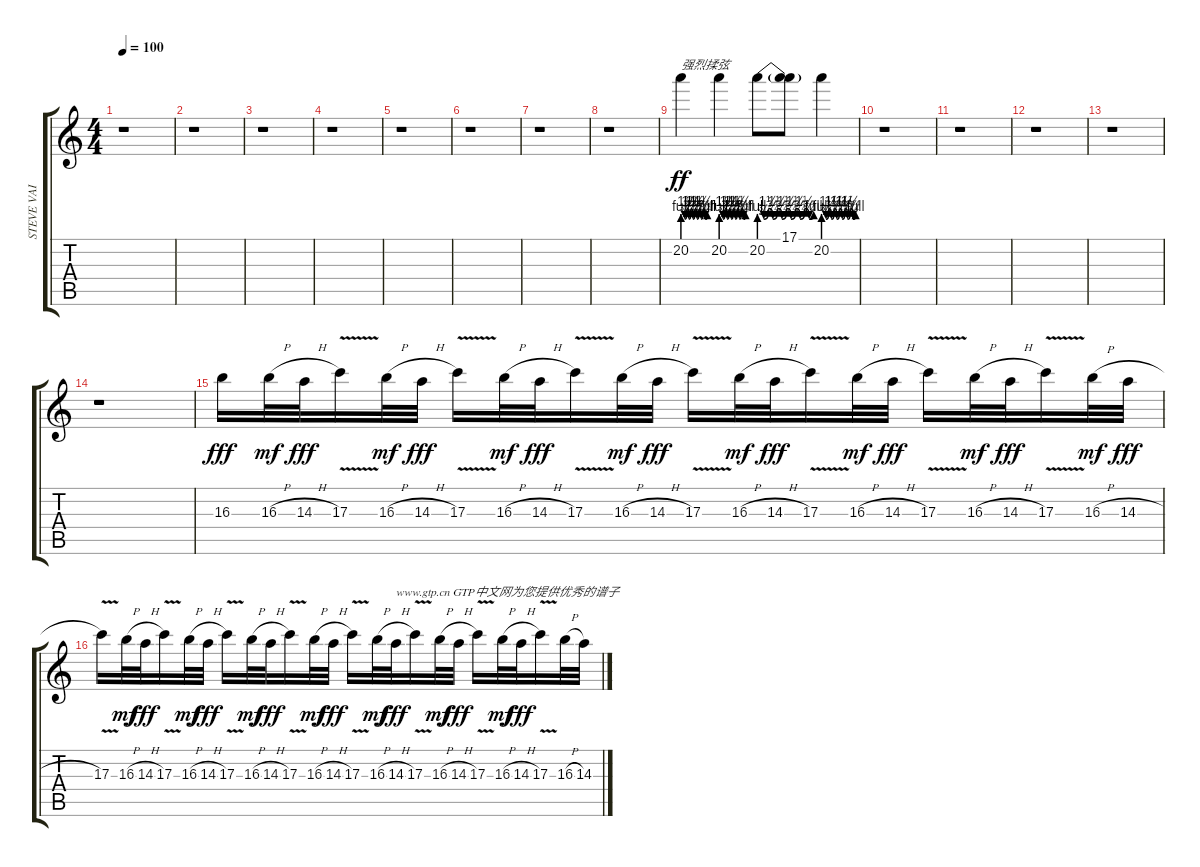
\track ("STEVE VAI (DELAY)" "STEVE VAI ") {instrument overdrivenguitar}
\staff {score tabs}
\tuning (E4 B3 G3 D3 A2 E2) {hide}
\ts (4 4)
\tempo 100
\clef g2
\ks c
r.1{dy f} |
r.1 |
r.1 |
r.1 |
r.1 |
r.1 |
r.1 |
r.1 |
20.2{be (custom 0 4 5 3 10 5 15 3 20 5 25 3 30 5 35 3 40 5 45 3 50 5 55 3 60 4)}.4{txt "强烈揉弦" dy ff volume 16} 20.2{be (custom 0 4 5 3 10 5 15 3 20 5 25 3 30 5 35 3 40 5 45 3 50 5 55 3 60 4)}.4 20.2{be (custom 0 4 5 3 10 5 15 3 20 5 25 3 30 5 35 3 40 5 45 3 50 5 55 3 60 4)}.8 (17.1 20.2{t}).8 20.2{be (custom 0 4 5 3 10 5 15 3 20 5 25 3 30 5 35 3 40 5 45 3 50 5 55 3 60 4)}.4 |
r.1{volume 10} |
r.1 |
r.1 |
r.1 |
r.1 |
16.3.16{dy fff volume 16} 16.3{h}.32{dy mf} 14.3{h}.32{dy fff} 17.3{v}.16 16.3{h}.32{dy mf} 14.3{h}.32{dy fff} 17.3{v}.16 16.3{h}.32{dy mf} 14.3{h}.32{dy fff} 17.3{v}.16 16.3{h}.32{dy mf} 14.3{h}.32{dy fff} 17.3{v}.16 16.3{h}.32{dy mf} 14.3{h}.32{dy fff} 17.3{v}.16 16.3{h}.32{dy mf} 14.3{h}.32{dy fff} 17.3{v}.16 16.3{h}.32{dy mf} 14.3{h}.32{dy fff} 17.3{v}.16 16.3{h}.32{dy mf} 14.3{h}.32{dy fff} |
17.3{v}.16 16.3{h}.32{dy mf} 14.3{h}.32{dy fff} 17.3{v}.16 16.3{h}.32{dy mf} 14.3{h}.32{dy fff} 17.3{v}.16 16.3{h}.32{dy mf} 14.3{h}.32{dy fff} 17.3{v}.16 16.3{h}.32{dy mf} 14.3{h}.32{dy fff} 17.3{v}.16 16.3{h}.32{dy mf} 14.3{h}.32{txt "www.gtp.cn GTP中文网为您提供优秀的谱子" dy fff} 17.3{v}.16 16.3{h}.32{dy mf} 14.3{h}.32{dy fff} 17.3{v}.16 16.3{h}.32{dy mf} 14.3{h}.32{dy fff} 17.3{v}.16 16.3{h}.32{volume 10} 14.3.32
